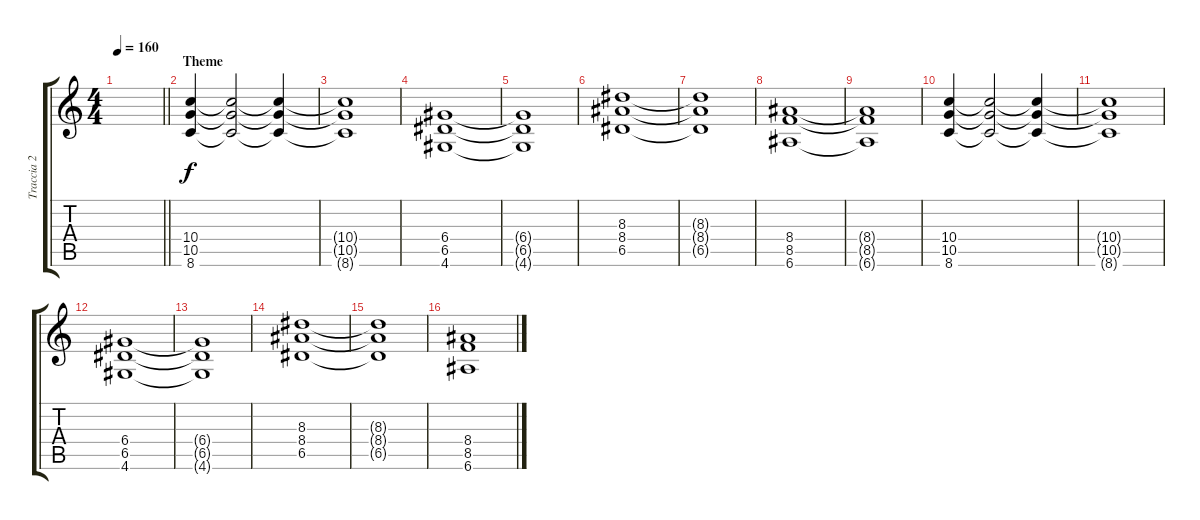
\track ("Traccia 2" "Traccia 2") {instrument distortionguitar}
\staff {score tabs}
\tuning (E4 B3 G3 D3 A2 E2) {hide}
\ts (4 4)
\tempo 160
\clef g2
\barLineRight lightlight
\ks c
|
\section ("" "Theme")
(10.4 10.5 8.6).4 (10.4{t} 10.5{t} 8.6{t}).2 (10.4{t} 10.5{t} 8.6{t}).4 |
(10.4{t} 10.5{t} 8.6{t}).1 |
(6.4 6.5 4.6).1 |
(6.4{t} 6.5{t} 4.6{t}).1 |
(8.3 8.4 6.5).1 |
(8.3{t} 8.4{t} 6.5{t}).1 |
(8.4 8.5 6.6).1 |
(8.4{t} 8.5{t} 6.6{t}).1 |
(10.4 10.5 8.6).4 (10.4{t} 10.5{t} 8.6{t}).2 (10.4{t} 10.5{t} 8.6{t}).4 |
(10.4{t} 10.5{t} 8.6{t}).1 |
(6.4 6.5 4.6).1 |
(6.4{t} 6.5{t} 4.6{t}).1 |
(8.3 8.4 6.5).1 |
(8.3{t} 8.4{t} 6.5{t}).1 |
(8.4 8.5 6.6).1
